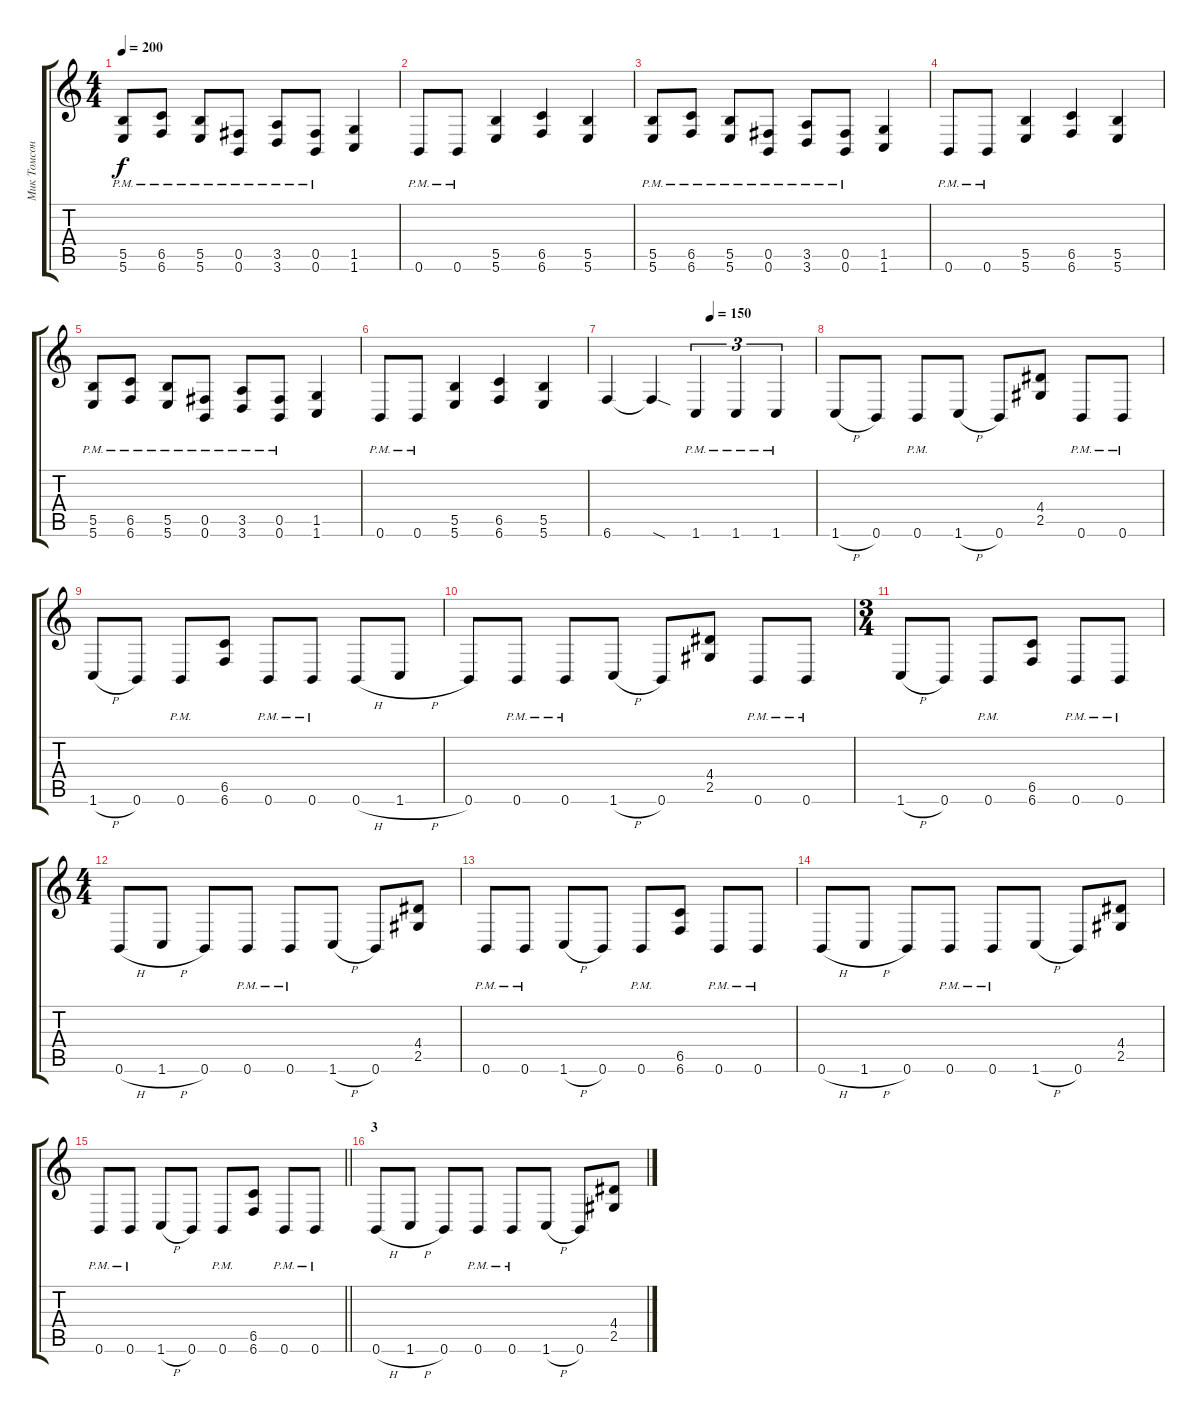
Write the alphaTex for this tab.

\track ("Мик Томсон" "Мик Томсон") {instrument distortionguitar}
\staff {score tabs}
\tuning (Db4 Ab3 E3 B2 Gb2 B1) {hide}
\ts (4 4)
\tempo 200
\clef g2
\ks c
(5.5{pm} 5.6{pm}).8{dy f} (6.5{pm} 6.6{pm}).8 (5.5{pm} 5.6{pm}).8 (0.5{pm} 0.6{pm}).8 (3.5{pm} 3.6{pm}).8 (0.5{pm} 0.6{pm}).8 (1.5 1.6).4 |
0.6{pm}.8 0.6{pm}.8 (5.5 5.6).4 (6.5 6.6).4 (5.5 5.6).4 |
(5.5{pm} 5.6{pm}).8 (6.5{pm} 6.6{pm}).8 (5.5{pm} 5.6{pm}).8 (0.5{pm} 0.6{pm}).8 (3.5{pm} 3.6{pm}).8 (0.5{pm} 0.6{pm}).8 (1.5 1.6).4 |
0.6{pm}.8 0.6{pm}.8 (5.5 5.6).4 (6.5 6.6).4 (5.5 5.6).4 |
(5.5{pm} 5.6{pm}).8 (6.5{pm} 6.6{pm}).8 (5.5{pm} 5.6{pm}).8 (0.5{pm} 0.6{pm}).8 (3.5{pm} 3.6{pm}).8 (0.5{pm} 0.6{pm}).8 (1.5 1.6).4 |
0.6{pm}.8 0.6{pm}.8 (5.5 5.6).4 (6.5 6.6).4 (5.5 5.6).4 |
\tempo (150 0.5)
6.6.4 6.6{sod t}.4 1.6{pm}.4{tu (3 2)} 1.6{pm}.4{tu (3 2)} 1.6{pm}.4{tu (3 2)} |
1.6{h}.8 0.6.8 0.6{pm}.8 1.6{h}.8 0.6.8 (4.4 2.5).8 0.6{pm}.8 0.6{pm}.8 |
1.6{h}.8 0.6.8 0.6{pm}.8 (6.5 6.6).8 0.6{pm}.8 0.6{pm}.8 0.6{h}.8 1.6{h}.8 |
0.6.8 0.6{pm}.8 0.6{pm}.8 1.6{h}.8 0.6.8 (4.4 2.5).8 0.6{pm}.8 0.6{pm}.8 |
\ts (3 4)
1.6{h}.8 0.6.8 0.6{pm}.8 (6.5 6.6).8 0.6{pm}.8 0.6{pm}.8 |
\ts (4 4)
0.6{h}.8 1.6{h}.8 0.6.8 0.6{pm}.8 0.6{pm}.8 1.6{h}.8 0.6.8 (4.4 2.5).8 |
0.6{pm}.8 0.6{pm}.8 1.6{h}.8 0.6.8 0.6{pm}.8 (6.5 6.6).8 0.6{pm}.8 0.6{pm}.8 |
0.6{h}.8 1.6{h}.8 0.6.8 0.6{pm}.8 0.6{pm}.8 1.6{h}.8 0.6.8 (4.4 2.5).8 |
\barLineRight lightlight
0.6{pm}.8 0.6{pm}.8 1.6{h}.8 0.6.8 0.6{pm}.8 (6.5 6.6).8 0.6{pm}.8 0.6{pm}.8 |
\section ("" "3")
0.6{h}.8 1.6{h}.8 0.6.8 0.6{pm}.8 0.6{pm}.8 1.6{h}.8 0.6.8 (4.4 2.5).8
